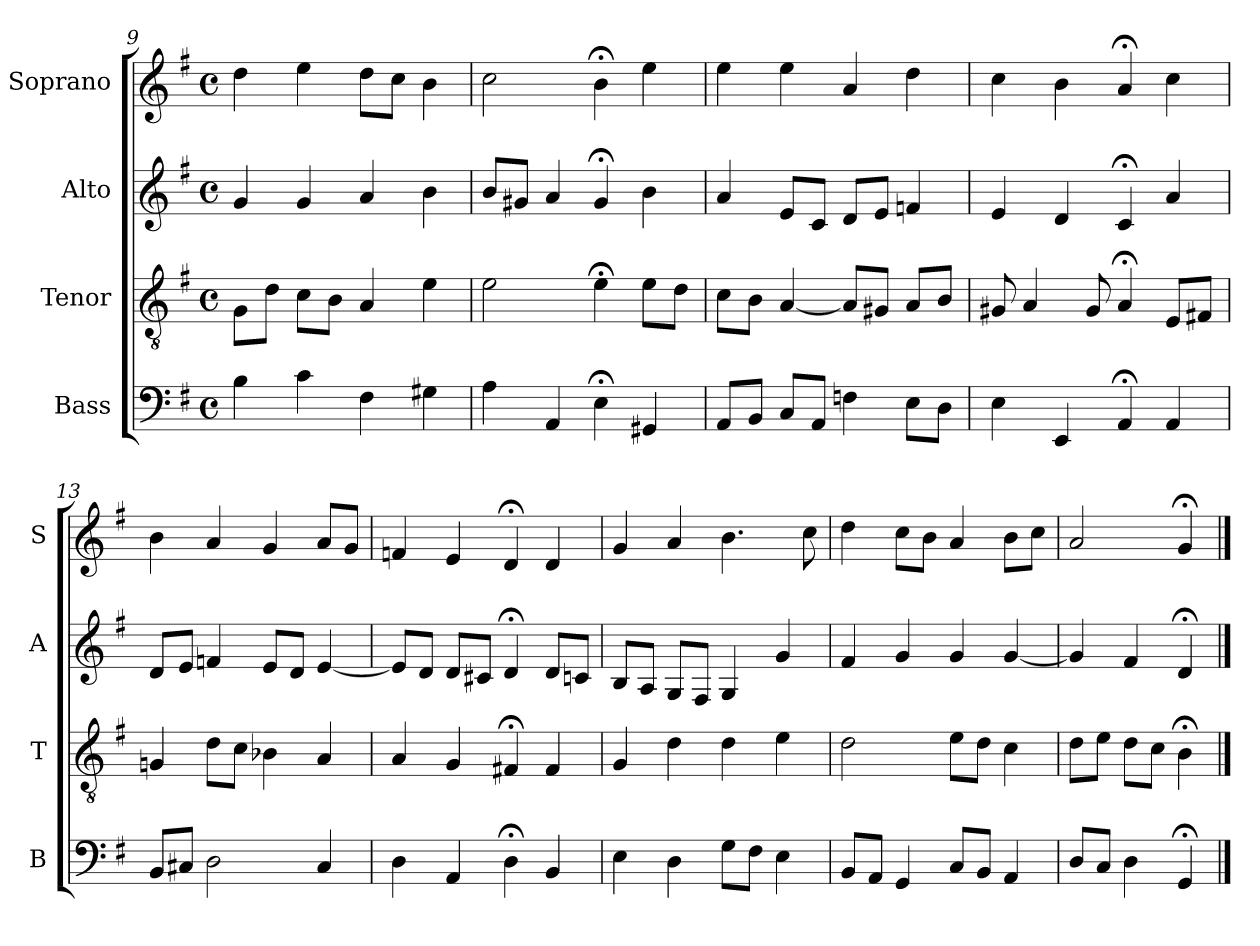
**kern	**kern	**kern	**kern
*part4	*part3	*part2	*part1
*staff4	*staff3	*staff2	*staff1
*I"Bass	*I"Tenor	*I"Alto	*I"Soprano
*I'B	*I'T	*I'A	*I'S
*clefF4	*clefGv2	*clefG2	*clefG2
*k[f#]	*k[f#]	*k[f#]	*k[f#]
*G:	*G:	*G:	*G:
*M4/4	*M4/4	*M4/4	*M4/4
*met(c)	*met(c)	*met(c)	*met(c)
=9	=9	=9	=9
4B	8GL	4g	4dd
.	8dJ	.	.
4c	8cL	4g	4ee
.	8BJ	.	.
4F#	4A	4a	8ddL
.	.	.	8ccJ
4G#X	4e	4b	4b
=10	=10	=10	=10
4A	2e	8bL	2cc
.	.	8g#XJ	.
4AA	.	4a	.
4E;<	4e;<	4g#;<	4b;<
4GG#X	8eL	4b	4ee
.	8dJ	.	.
=11	=11	=11	=11
8AAL	8cL	4a	4ee
8BBJ	8BJ	.	.
8CL	[4A	8eL	4ee
8AAJ	.	8cJ	.
4Fn	8AL]	8dL	4a
.	8G#XJ	8eJ	.
8EL	8AL	4fn	4dd
8DJ	8BJ	.	.
=12	=12	=12	=12
4E	8G#X	4e	4cc
.	4A	.	.
4EE	.	4d	4b
.	8G#	.	.
4AA;<	4A;<	4c;<	4a;<
4AA	8EL	4a	4cc
.	8F#XJ	.	.
=13	=13	=13	=13
8BBL	4Gni	8dL	4b
8C#XiJ	.	8eJ	.
2Di	8diL	4fn	4a
.	8cJ	.	.
.	4B-X	8eL	4g
.	.	8dJ	.
4C#	4A	[4e	8aL
.	.	.	8gJ
=14	=14	=14	=14
4D	4A	8eL]	4fn
.	.	8dJ	.
4AA	4G	8dL	4e
.	.	8c#XJ	.
4D;<	4F#X;<i	4d;<	4d;<i
4BB	4F#i	8dL	4di
.	.	8cnJ	.
=15	=15	=15	=15
4E	4Gi	8BL	4gi
.	.	8AJ	.
4D	4d	8GL	4a
.	.	8F#J	.
8GL	4d	4G	4.b
8F#J	.	.	.
4E	4e	4g	.
.	.	.	8cc
=16	=16	=16	=16
8BBL	2d	4f#	4dd
8AAJ	.	.	.
4GG	.	4g	8ccL
.	.	.	8bJ
8CL	8eL	4g	4a
8BBJ	8dJ	.	.
4AA	4c	[4g	8bL
.	.	.	8ccJ
=17	=17	=17	=17
8DL	8dL	4g]	2a
8CJ	8eJ	.	.
4D	8dL	4f#	.
.	8cJ	.	.
4GG;<	4B;<	4d;<	4g;<
==	==	==	==
*-	*-	*-	*-
